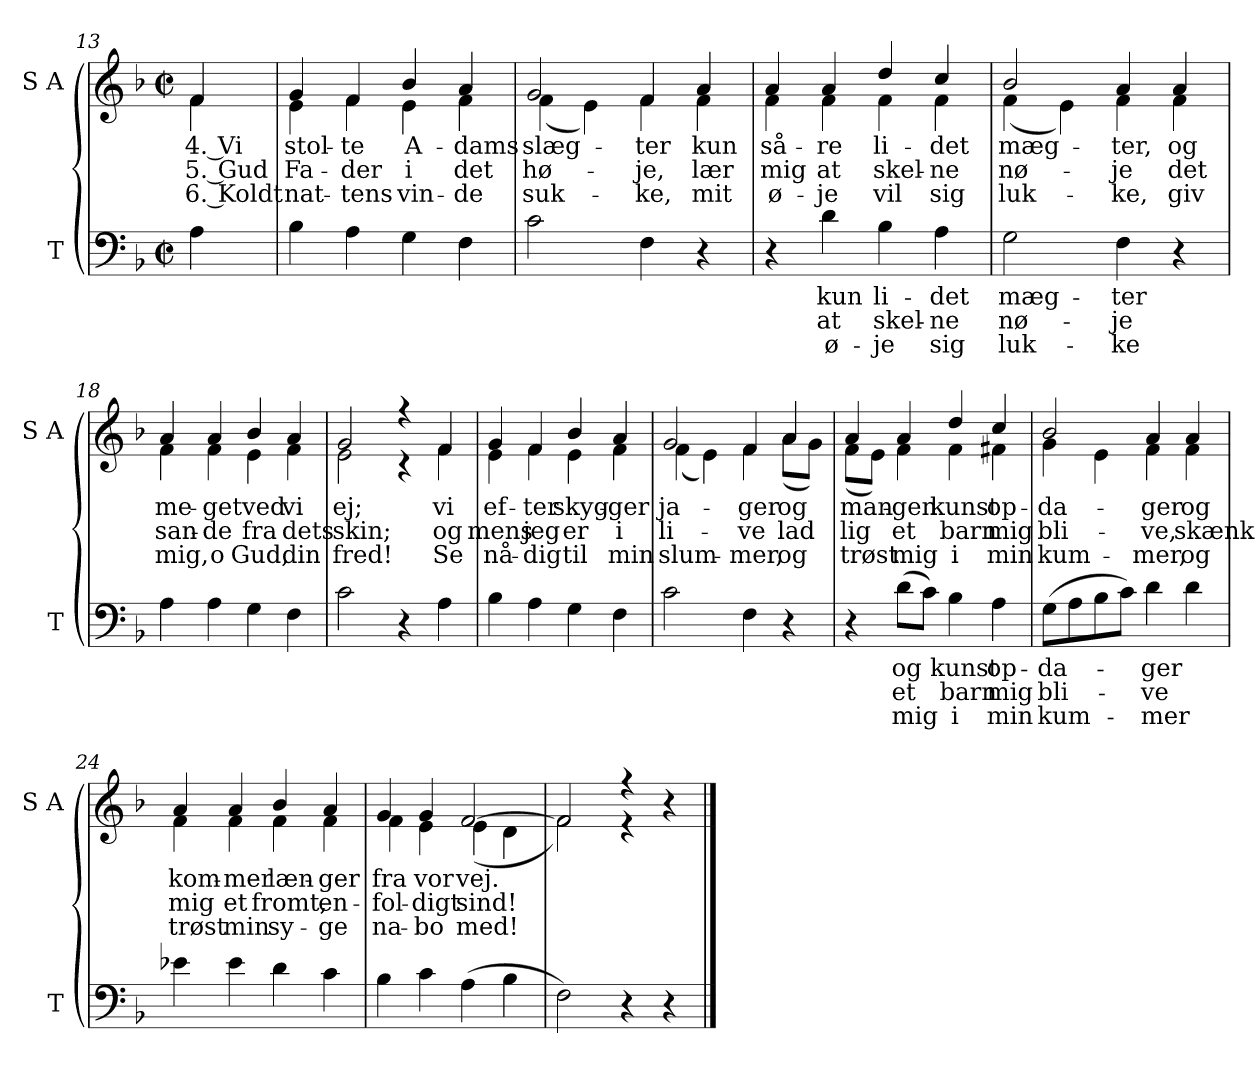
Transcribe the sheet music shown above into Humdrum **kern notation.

**kern	**text	**text	**text	**kern	**text	**text	**text
*part2	*part2	*part2	*part2	*part1	*part1	*part1	*part1
*staff2	*staff2	*staff2	*staff2	*staff1	*staff1	*staff1	*staff1
*I"T	*	*	*	*I"S A	*	*	*
*I'T	*	*	*	*I'S A	*	*	*
!!LO:PB:g=z
*clefF4	*	*	*	*clefG2	*	*	*
*k[b-]	*	*	*	*k[b-]	*	*	*
*M2/2	*	*	*	*M2/2	*	*	*
*met(c|)	*	*	*	*met(c|)	*	*	*
=13X1	=13X1	=13X1	=13X1	=13X1	=13X1	=13X1	=13X1
!	!	!	!	!	!LO:LY:b	!LO:LY:b	!LO:LY:b
*	*	*	*	*^	*	*	*
4A\	.	.	.	4f/	4f\	4. Vi	5. Gud	6. Koldt
=14	=14	=14	=14	=14	=14	=14	=14	=14
!	!	!	!	!	!	!LO:LY:b	!LO:LY:b	!LO:LY:b
4B-\	.	.	.	4g/	4e\	stol-	Fa-	nat-
!	!	!	!	!	!	!LO:LY:b	!LO:LY:b	!LO:LY:b
4A\	.	.	.	4f/	4f\	-te	-der	-tens
!	!	!	!	!	!	!LO:LY:b	!LO:LY:b	!LO:LY:b
4G\	.	.	.	4b-/	4e\	A-	i	vin-
!	!	!	!	!	!	!LO:LY:b	!LO:LY:b	!LO:LY:b
4F\	.	.	.	4a/	4f\	-dams	det	-de
=15	=15	=15	=15	=15	=15	=15	=15	=15
!	!	!	!	!	!	!LO:LY:b	!LO:LY:b	!LO:LY:b
2c\	.	.	.	2g/	(<4f\	slæg-	hø-	suk-
.	.	.	.	.	4e\)	.	.	.
!	!	!	!	!	!	!LO:LY:b	!LO:LY:b	!LO:LY:b
4F\	.	.	.	4f/	4f\	-ter	-je,	-ke,
!	!	!	!	!	!	!LO:LY:b	!LO:LY:b	!LO:LY:b
4r	.	.	.	4a/	4f\	kun	lær	mit
=16	=16	=16	=16	=16	=16	=16	=16	=16
!	!	!	!	!	!	!LO:LY:b	!LO:LY:b	!LO:LY:b
4r	.	.	.	4a/	4f\	så-	mig	ø-
!	!LO:LY:b	!LO:LY:b	!LO:LY:b	!	!	!LO:LY:b	!LO:LY:b	!LO:LY:b
4d\	kun	at	ø-	4a/	4f\	-re	at	-je
!	!LO:LY:b	!LO:LY:b	!LO:LY:b	!	!	!LO:LY:b	!LO:LY:b	!LO:LY:b
4B-\	li-	skel-	-je	4dd/	4f\	li-	skel-	vil
!	!LO:LY:b	!LO:LY:b	!LO:LY:b	!	!	!LO:LY:b	!LO:LY:b	!LO:LY:b
4A\	-det	-ne	sig	4cc/	4f\	-det	-ne	sig
=17	=17	=17	=17	=17	=17	=17	=17	=17
!	!LO:LY:b	!LO:LY:b	!LO:LY:b	!	!	!LO:LY:b	!LO:LY:b	!LO:LY:b
2G\	mæg-	nø-	luk-	2b-/	(<4f\	mæg-	nø-	luk-
.	.	.	.	.	4e\)	.	.	.
!	!LO:LY:b	!LO:LY:b	!LO:LY:b	!	!	!LO:LY:b	!LO:LY:b	!LO:LY:b
4F\	-ter	-je	-ke	4a/	4f\	-ter,	-je	-ke,
!	!	!	!	!	!	!LO:LY:b	!LO:LY:b	!LO:LY:b
4r	.	.	.	4a/	4f\	og	det	giv
!!LO:LB:g=z	!!
=18	=18	=18	=18	=18	=18	=18	=18	=18
!	!	!	!	!	!	!LO:LY:b	!LO:LY:b	!LO:LY:b
4A\	.	.	.	4a/	4f\	me-	san-	mig,
!	!	!	!	!	!	!LO:LY:b	!LO:LY:b	!LO:LY:b
4A\	.	.	.	4a/	4f\	-get	-de	o
!	!	!	!	!	!	!LO:LY:b	!LO:LY:b	!LO:LY:b
4G\	.	.	.	4b-/	4e\	ved	fra	Gud,
!	!	!	!	!	!	!LO:LY:b	!LO:LY:b	!LO:LY:b
4F\	.	.	.	4a/	4f\	vi	dets	din
=19	=19	=19	=19	=19	=19	=19	=19	=19
!	!	!	!	!	!	!LO:LY:b	!LO:LY:b	!LO:LY:b
2c\	.	.	.	2g/	2e\	ej;	skin;	fred!
4r	.	.	.	4r	4r	.	.	.
!	!	!	!	!	!	!LO:LY:b	!LO:LY:b	!LO:LY:b
4A\	.	.	.	4f/	4f\	vi	og	Se
=20	=20	=20	=20	=20	=20	=20	=20	=20
!	!	!	!	!	!	!LO:LY:b	!LO:LY:b	!LO:LY:b
4B-\	.	.	.	4g/	4e\	ef-	mens	nå-
!	!	!	!	!	!	!LO:LY:b	!LO:LY:b	!LO:LY:b
4A\	.	.	.	4f/	4f\	-ter	jeg	-dig
!	!	!	!	!	!	!LO:LY:b	!LO:LY:b	!LO:LY:b
4G\	.	.	.	4b-/	4e\	skyg-	er	til
!	!	!	!	!	!	!LO:LY:b	!LO:LY:b	!LO:LY:b
4F\	.	.	.	4a/	4f\	-ger	i	min
=21	=21	=21	=21	=21	=21	=21	=21	=21
!	!	!	!	!	!	!LO:LY:b	!LO:LY:b	!LO:LY:b
2c\	.	.	.	2g/	(<4f\	ja-	li-	slum-
.	.	.	.	.	4e\)	.	.	.
!	!	!	!	!	!	!LO:LY:b	!LO:LY:b	!LO:LY:b
4F\	.	.	.	4f/	4f\	-ger	-ve	-mer,
!	!	!	!	!	!	!LO:LY:b	!LO:LY:b	!LO:LY:b
4r	.	.	.	4a/	(<8a\L	og	lad	og
.	.	.	.	.	8g\J)	.	.	.
=22	=22	=22	=22	=22	=22	=22	=22	=22
!	!	!	!	!	!	!LO:LY:b	!LO:LY:b	!LO:LY:b
4r	.	.	.	4a/	(<8f\L	man-	lig	trøst
.	.	.	.	.	8e\J)	.	.	.
!	!LO:LY:b	!LO:LY:b	!LO:LY:b	!	!	!LO:LY:b	!LO:LY:b	!LO:LY:b
(>8d\L	og	et	mig	4a/	4f\	-gen	et	mig
8c\J)	.	.	.	.	.	.	.	.
!	!LO:LY:b	!LO:LY:b	!LO:LY:b	!	!	!LO:LY:b	!LO:LY:b	!LO:LY:b
4B-\	kunst	barn	i	4dd/	4f\	kunst	barn	i
!	!LO:LY:b	!LO:LY:b	!LO:LY:b	!	!	!LO:LY:b	!LO:LY:b	!LO:LY:b
4A\	op-	mig	min	4cc/	4f#X\	op-	mig	min
!!LO:LB:g=z	!!
=23	=23	=23	=23	=23	=23	=23	=23	=23
!	!LO:LY:b	!LO:LY:b	!LO:LY:b	!	!	!LO:LY:b	!LO:LY:b	!LO:LY:b
(>8G\L	-da-	bli-	kum-	2b-/	4g\	-da-	bli-	kum-
8A\	.	.	.	.	.	.	.	.
8B-\	.	.	.	.	4e\	.	.	.
8c\J)	.	.	.	.	.	.	.	.
!	!LO:LY:b	!LO:LY:b	!LO:LY:b	!	!	!LO:LY:b	!LO:LY:b	!LO:LY:b
4d\	-ger	-ve	-mer	4a/	4f\	-ger	-ve,	-mer,
!	!	!	!	!	!	!LO:LY:b	!LO:LY:b	!LO:LY:b
4d\	.	.	.	4a/	4f\	og	skænk	og
=24	=24	=24	=24	=24	=24	=24	=24	=24
!	!	!	!	!	!	!LO:LY:b	!LO:LY:b	!LO:LY:b
4e-X\	.	.	.	4a/	4f\	kom-	mig	trøst
!	!	!	!	!	!	!LO:LY:b	!LO:LY:b	!LO:LY:b
4e-\	.	.	.	4a/	4f\	-mer	et	min
!	!	!	!	!	!	!LO:LY:b	!LO:LY:b	!LO:LY:b
4d\	.	.	.	4b-/	4f\	læn-	fromt,	sy-
!	!	!	!	!	!	!LO:LY:b	!LO:LY:b	!LO:LY:b
4c\	.	.	.	4a/	4f\	-ger	en-	-ge
=25	=25	=25	=25	=25	=25	=25	=25	=25
!	!	!	!	!	!	!LO:LY:b	!LO:LY:b	!LO:LY:b
4B-\	.	.	.	4g/	4f\	fra	-fol-	na-
!	!	!	!	!	!	!LO:LY:b	!LO:LY:b	!LO:LY:b
4c\	.	.	.	4g/	4e\	vor	-digt	-bo
!	!	!	!	!	!	!LO:LY:b	!LO:LY:b	!LO:LY:b
(>4A\	.	.	.	[2f/	(<4e\	vej.	sind!	med!
4B-\	.	.	.	.	4d\	.	.	.
=26	=26	=26	=26	=26	=26	=26	=26	=26
2F\)	.	.	.	2f/]	2f\)	.	.	.
4r	.	.	.	4r	4r	.	.	.
4r	.	.	.	4r	4ryy	.	.	.
*	*	*	*	*v	*v	*	*	*
==	==	==	==	==	==	==	==
*-	*-	*-	*-	*-	*-	*-	*-
